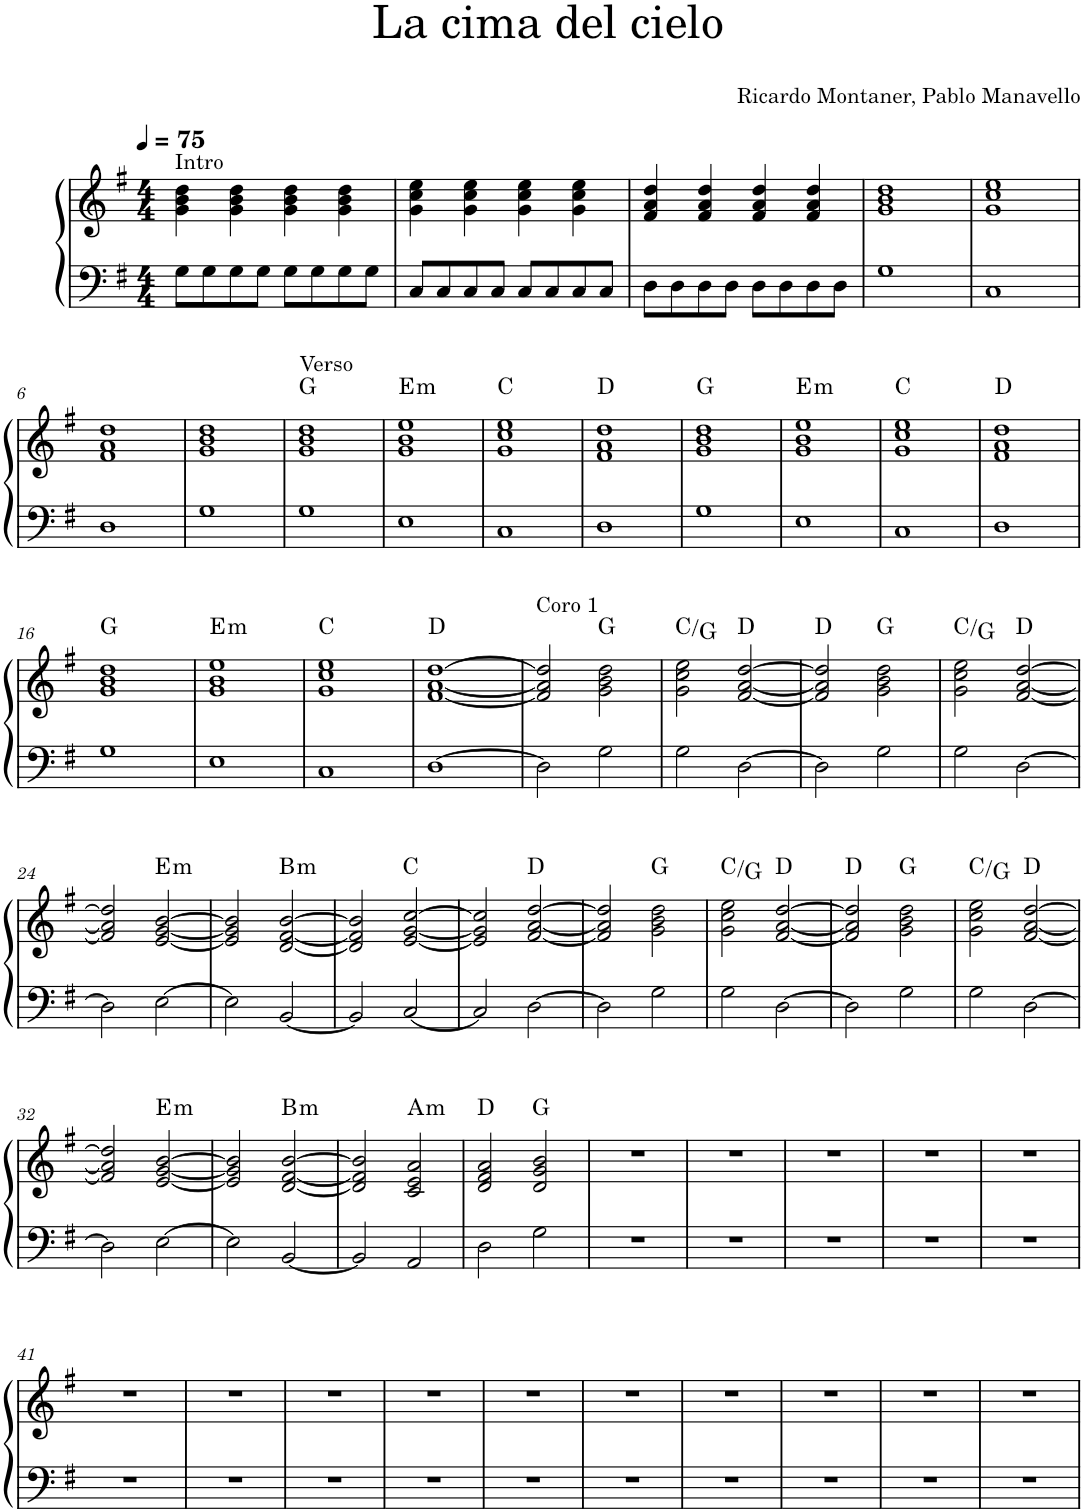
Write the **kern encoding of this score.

**kern	**kern	**harte
*part1	*part1	*part1
*staff2	*staff1	*
*I"Piano	*	*
*I'Pno.	*	*
*clefF4	*clefG2	*
*k[f#]	*k[f#]	*
*M4/4	*M4/4	*
*MM75	*MM75	*
=1	=1	=1
!	!LO:TX:a:t=Intro	!
8G\L	4g\ 4b\ 4dd\	.
8G\	.	.
8G\	4g\ 4b\ 4dd\	.
8G\J	.	.
8G\L	4g\ 4b\ 4dd\	.
8G\	.	.
8G\	4g\ 4b\ 4dd\	.
8G\J	.	.
=2	=2	=2
8C/L	4g\ 4cc\ 4ee\	.
8C/	.	.
8C/	4g\ 4cc\ 4ee\	.
8C/J	.	.
8C/L	4g\ 4cc\ 4ee\	.
8C/	.	.
8C/	4g\ 4cc\ 4ee\	.
8C/J	.	.
=3	=3	=3
8D\L	4f#/ 4a/ 4dd/	.
8D\	.	.
8D\	4f#/ 4a/ 4dd/	.
8D\J	.	.
8D\L	4f#/ 4a/ 4dd/	.
8D\	.	.
8D\	4f#/ 4a/ 4dd/	.
8D\J	.	.
=4	=4	=4
1G	1g 1b 1dd	.
=5	=5	=5
1C	1g 1cc 1ee	.
!!LO:LB:g=z
=6	=6	=6
1D	1f# 1a 1dd	.
=7	=7	=7
1G	1g 1b 1dd	.
=8	=8	=8
!	!LO:TX:a:t=Verso	!
1G	1g 1b 1dd	G:maj
=9	=9	=9
!	!	!LO:H:kt=m
1E	1g 1b 1ee	E:min
=10	=10	=10
1C	1g 1cc 1ee	C:maj
=11	=11	=11
1D	1f# 1a 1dd	D:maj
=12	=12	=12
1G	1g 1b 1dd	G:maj
=13	=13	=13
!	!	!LO:H:kt=m
1E	1g 1b 1ee	E:min
=14	=14	=14
1C	1g 1cc 1ee	C:maj
=15	=15	=15
1D	1f# 1a 1dd	D:maj
!!LO:LB:g=z
=16	=16	=16
1G	1g 1b 1dd	G:maj
=17	=17	=17
!	!	!LO:H:kt=m
1E	1g 1b 1ee	E:min
=18	=18	=18
1C	1g 1cc 1ee	C:maj
=19	=19	=19
[1D	[1f# [1a [1dd	D:maj
=20	=20	=20
!	!LO:TX:a:t=Coro 1	!
2D\]	2f#/] 2a/] 2dd/]	.
2G\	2g\ 2b\ 2dd\	G:maj
=21	=21	=21
2G\	2g\ 2cc\ 2ee\	C:maj/5
[2D\	[2f#/ [2a/ [2dd/	D:maj
=22	=22	=22
2D\]	2f#/] 2a/] 2dd/]	D:maj
2G\	2g\ 2b\ 2dd\	G:maj
=23	=23	=23
2G\	2g\ 2cc\ 2ee\	C:maj/5
[2D\	[2f#/ [2a/ [2dd/	D:maj
!!LO:LB:g=z
=24	=24	=24
2D\]	2f#/] 2a/] 2dd/]	.
!	!	!LO:H:kt=m
[2E\	[2e/ [2g/ [2b/	E:min
=25	=25	=25
2E\]	2e/] 2g/] 2b/]	.
!	!	!LO:H:kt=m
[2BB/	[2d/ [2f#/ [2b/	B:min
=26	=26	=26
2BB/]	2d/] 2f#/] 2b/]	.
[2C/	[2e/ [2g/ [2cc/	C:maj
=27	=27	=27
2C/]	2e/] 2g/] 2cc/]	.
[2D\	[2f#/ [2a/ [2dd/	D:maj
=28	=28	=28
2D\]	2f#/] 2a/] 2dd/]	.
2G\	2g\ 2b\ 2dd\	G:maj
=29	=29	=29
2G\	2g\ 2cc\ 2ee\	C:maj/5
[2D\	[2f#/ [2a/ [2dd/	D:maj
=30	=30	=30
2D\]	2f#/] 2a/] 2dd/]	D:maj
2G\	2g\ 2b\ 2dd\	G:maj
=31	=31	=31
2G\	2g\ 2cc\ 2ee\	C:maj/5
[2D\	[2f#/ [2a/ [2dd/	D:maj
!!LO:LB:g=z
=32	=32	=32
2D\]	2f#/] 2a/] 2dd/]	.
!	!	!LO:H:kt=m
[2E\	[2e/ [2g/ [2b/	E:min
=33	=33	=33
2E\]	2e/] 2g/] 2b/]	.
!	!	!LO:H:kt=m
[2BB/	[2d/ [2f#/ [2b/	B:min
=34	=34	=34
2BB/]	2d/] 2f#/] 2b/]	.
!	!	!LO:H:kt=m
2AA/	2c/ 2e/ 2a/	A:min
=35	=35	=35
2D\	2d/ 2f#/ 2a/	D:maj
2G\	2d/ 2g/ 2b/	G:maj
=36	=36	=36
1r	1r	.
=37	=37	=37
1r	1r	.
=38	=38	=38
1r	1r	.
=39	=39	=39
1r	1r	.
=40	=40	=40
1r	1r	.
!!LO:LB:g=z
=41	=41	=41
1r	1r	.
=42	=42	=42
1r	1r	.
=43	=43	=43
1r	1r	.
=44	=44	=44
1r	1r	.
=45	=45	=45
1r	1r	.
=46	=46	=46
1r	1r	.
=47	=47	=47
1r	1r	.
=48	=48	=48
1r	1r	.
=49	=49	=49
1r	1r	.
=50	=50	=50
1r	1r	.
=	=	=
*-	*-	*-
